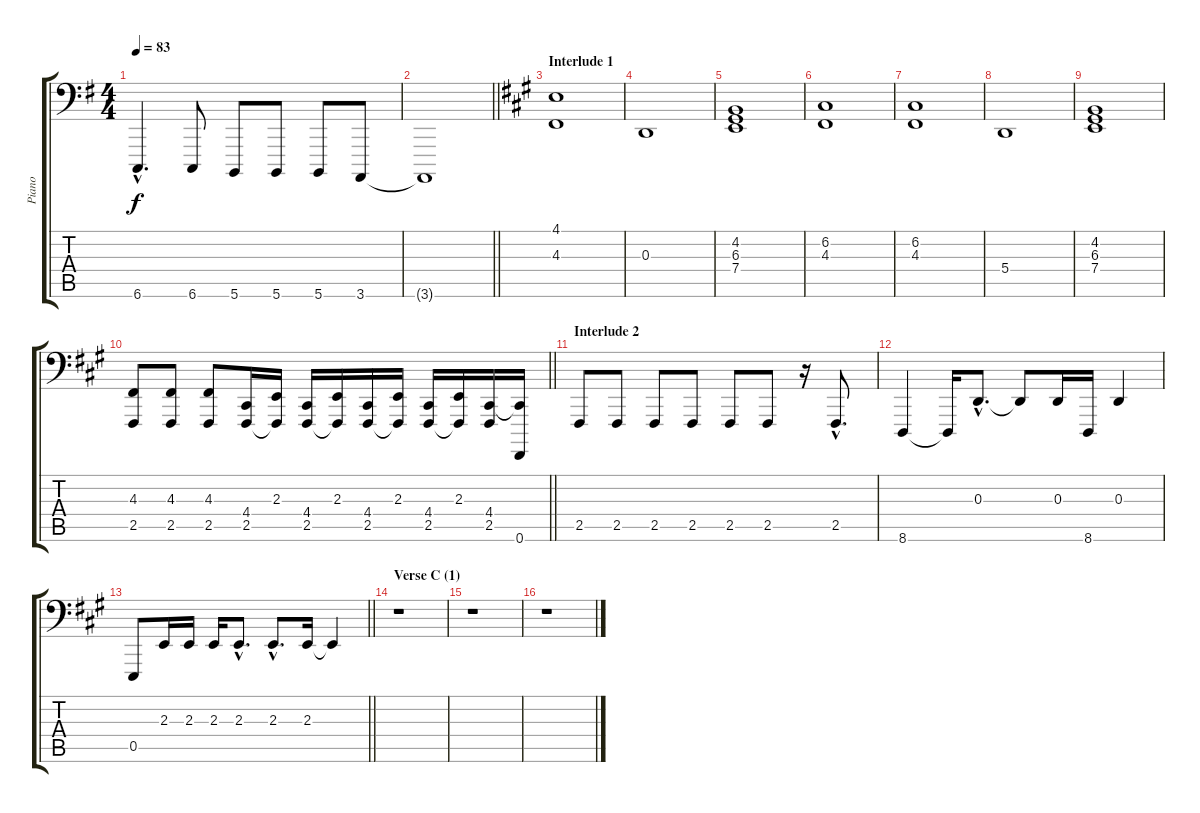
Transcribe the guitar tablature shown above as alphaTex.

\track ("Piano" "Piano") {instrument brightacousticpiano}
\staff {score tabs}
\tuning (C3 G2 D2 A1 E1 Gb0) {hide}
\ts (4 4)
\tempo 83
\clef f4
\ks eminor
6.6{hac}.4{d dy f} 6.6.8 5.6.8 5.6.8 5.6.8 3.6.8 |
\barLineRight lightlight
3.6{t}.1 |
\section ("" "Interlude 1")
\ks f#minor
(4.1 4.3).1 |
0.3.1 |
(4.2 6.3 7.4).1 |
(6.2 4.3).1 |
(6.2 4.3).1 |
5.4.1 |
(4.2 6.3 7.4).1 |
\barLineRight lightlight
(4.3 2.5).8 (4.3 2.5).8 (4.3 2.5).8 (4.4 2.5).16 (2.3 2.5{t}).16 (4.4 2.5).16 (2.3 2.5{t}).16 (4.4 2.5).16 (2.3 2.5{t}).16 (4.4 2.5).16 (2.3 2.5{t}).16 (4.4 2.5).16 (4.4{t} 0.6).16 |
\section ("" "Interlude 2")
2.5.8 2.5.8 2.5.8 2.5.8 2.5.8 2.5.8 r.16 2.5{hac}.8{d} |
8.6.4 8.6{t}.16 0.3{hac}.8{d} 0.3{t}.8 0.3.16 8.6.16 0.3.4 |
\barLineRight lightlight
0.5.8 2.3.16 2.3.16 2.3.16 2.3{hac}.8{d} 2.3{hac}.8{d} 2.3.16 2.3{t}.4 |
\section ("" "Verse C (1)")
r.1 |
r.1 |
r.1
